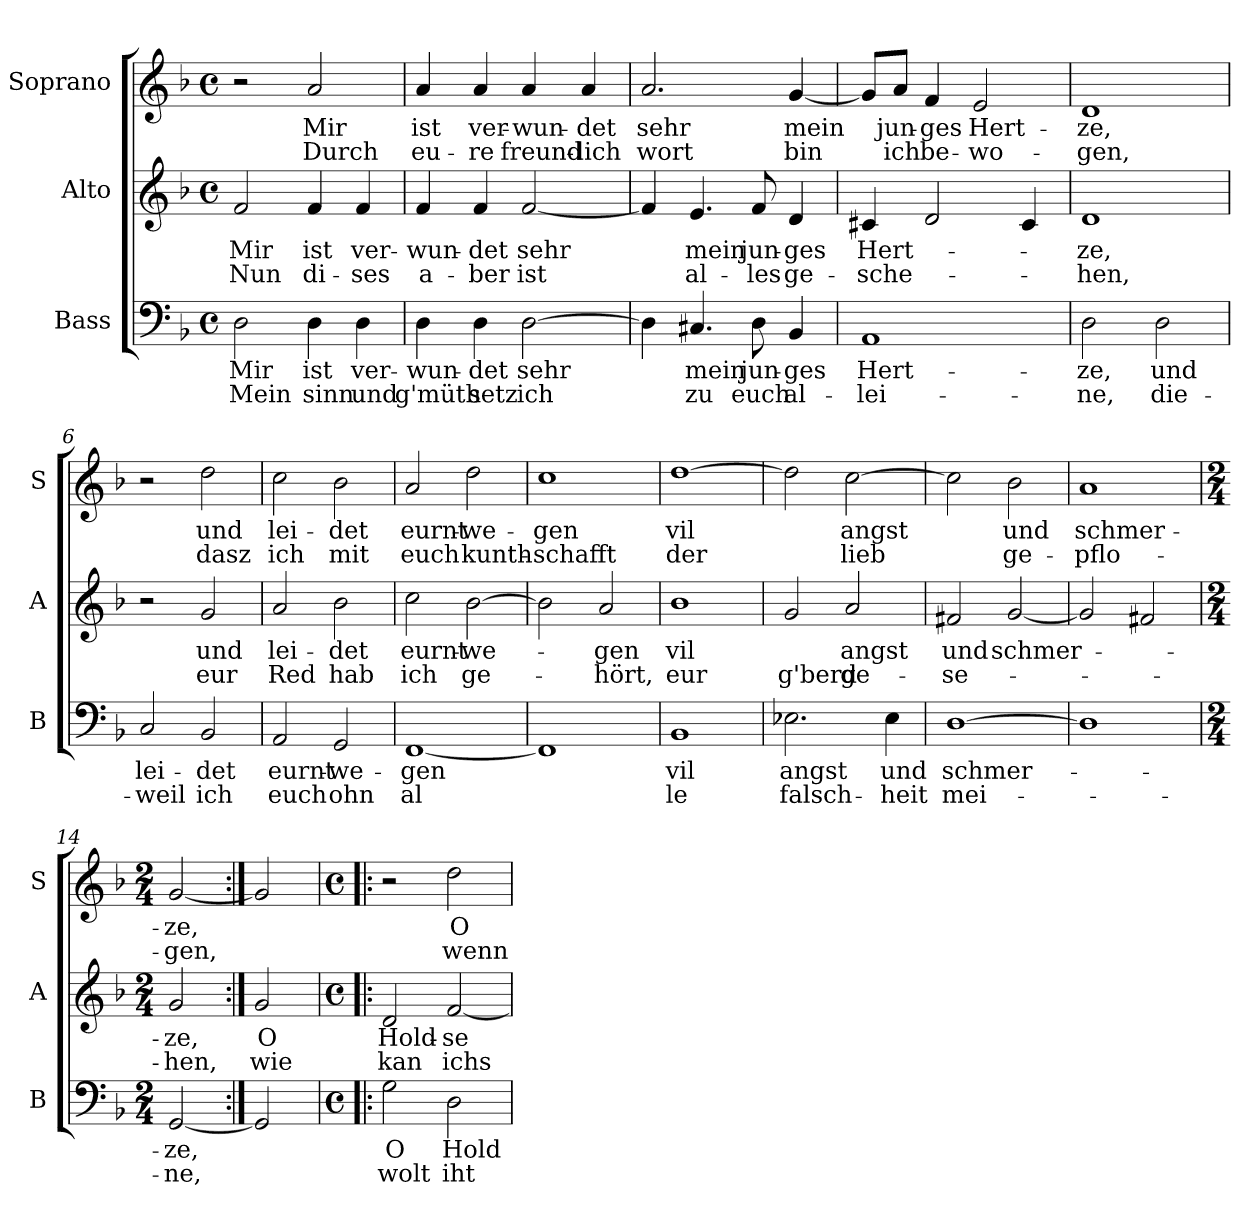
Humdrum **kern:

**kern	**text	**text	**kern	**text	**text	**kern	**text	**text
*part3	*part3	*part3	*part2	*part2	*part2	*part1	*part1	*part1
*staff3	*staff3	*staff3	*staff2	*staff2	*staff2	*staff1	*staff1	*staff1
*I"Bass	*	*	*I"Alto	*	*	*I"Soprano	*	*
*I'B	*	*	*I'A	*	*	*I'S	*	*
*clefF4	*	*	*clefG2	*	*	*clefG2	*	*
*k[b-]	*	*	*k[b-]	*	*	*k[b-]	*	*
*F:	*	*	*F:	*	*	*F:	*	*
*M4/4	*	*	*M4/4	*	*	*M4/4	*	*
*met(c)	*	*	*met(c)	*	*	*met(c)	*	*
=1	=1	=1	=1	=1	=1	=1	=1	=1
!	!LO:LY:b	!LO:LY:b	!	!LO:LY:b	!LO:LY:b	!	!	!
2D\	Mir	Mein	2f/	Mir	Nun	2r	.	.
!	!LO:LY:b	!LO:LY:b	!	!LO:LY:b	!LO:LY:b	!	!LO:LY:b	!LO:LY:b
4D\	ist	sinn	4f/	ist	di-	2a/	Mir	Durch
!	!LO:LY:b	!LO:LY:b	!	!LO:LY:b	!LO:LY:b	!	!	!
4D\	ver-	und	4f/	ver-	-ses	.	.	.
=2	=2	=2	=2	=2	=2	=2	=2	=2
!	!LO:LY:b	!LO:LY:b	!	!LO:LY:b	!LO:LY:b	!	!LO:LY:b	!LO:LY:b
4D\	-wun-	g'müth	4f/	-wun-	a-	4a/	ist	eu-
!	!LO:LY:b	!LO:LY:b	!	!LO:LY:b	!LO:LY:b	!	!LO:LY:b	!LO:LY:b
4D\	-det	setz	4f/	-det	-ber	4a/	ver-	-re
!	!LO:LY:b	!LO:LY:b	!	!LO:LY:b	!LO:LY:b	!	!LO:LY:b	!LO:LY:b
[2D\	sehr	ich	[2f/	sehr	ist	4a/	-wun-	freund-
!	!	!	!	!	!	!	!LO:LY:b	!LO:LY:b
.	.	.	.	.	.	4a/	-det	-lich
=3	=3	=3	=3	=3	=3	=3	=3	=3
!	!	!	!	!	!	!	!LO:LY:b	!LO:LY:b
4D\]	.	.	4f/]	.	.	2.a/	sehr	wort
!	!LO:LY:b	!LO:LY:b	!	!LO:LY:b	!LO:LY:b	!	!	!
4.C#X/	mein	zu	4.e/	mein	al-	.	.	.
!	!LO:LY:b	!LO:LY:b	!	!LO:LY:b	!LO:LY:b	!	!	!
8D\	jun-	euch	8f/	jun-	-les	.	.	.
!	!LO:LY:b	!LO:LY:b	!	!LO:LY:b	!LO:LY:b	!	!LO:LY:b	!LO:LY:b
4BB-/	-ges	al-	4d/	-ges	ge-	[4g/	mein	bin
=4	=4	=4	=4	=4	=4	=4	=4	=4
!	!LO:LY:b	!LO:LY:b	!	!LO:LY:b	!LO:LY:b	!	!	!
1AA	Hert-	-lei-	4c#X/	Hert-	-sche-	8g/L]	.	.
!	!	!	!	!	!	!	!LO:LY:b	!LO:LY:b
.	.	.	.	.	.	8a/J	jun-	ich
!	!	!	!	!	!	!	!LO:LY:b	!LO:LY:b
.	.	.	2d/	.	.	4f/	-ges	be-
!	!	!	!	!	!	!	!LO:LY:b	!LO:LY:b
.	.	.	.	.	.	2e/	Hert-	-wo-
.	.	.	4c#/	.	.	.	.	.
=5	=5	=5	=5	=5	=5	=5	=5	=5
!	!LO:LY:b	!LO:LY:b	!	!LO:LY:b	!LO:LY:b	!	!LO:LY:b	!LO:LY:b
2D\	-ze,	-ne,	1d	-ze,	-hen,	1d	-ze,	-gen,
!	!LO:LY:b	!LO:LY:b	!	!	!	!	!	!
2D\	und	die-	.	.	.	.	.	.
!!LO:LB:g=z
=6	=6	=6	=6	=6	=6	=6	=6	=6
!	!LO:LY:b	!LO:LY:b	!	!	!	!	!	!
2C/	lei-	-weil	2r	.	.	2r	.	.
!	!LO:LY:b	!LO:LY:b	!	!LO:LY:b	!LO:LY:b	!	!LO:LY:b	!LO:LY:b
2BB-/	-det	ich	2g/	und	eur	2dd\	und	dasz
=7	=7	=7	=7	=7	=7	=7	=7	=7
!	!LO:LY:b	!LO:LY:b	!	!LO:LY:b	!LO:LY:b	!	!LO:LY:b	!LO:LY:b
2AA/	eurnt-	euch	2a/	lei-	Red	2cc\	lei-	ich
!	!LO:LY:b	!LO:LY:b	!	!LO:LY:b	!LO:LY:b	!	!LO:LY:b	!LO:LY:b
2GG/	-we-	ohn	2b-\	-det	hab	2b-\	-det	mit
=8	=8	=8	=8	=8	=8	=8	=8	=8
!	!LO:LY:b	!LO:LY:b	!	!LO:LY:b	!LO:LY:b	!	!LO:LY:b	!LO:LY:b
[1FF	-gen	al	2cc\	eurnt-	ich	2a/	eurnt-	euch
!	!	!	!	!LO:LY:b	!LO:LY:b	!	!LO:LY:b	!LO:LY:b
.	.	.	[2b-\	-we-	ge-	2dd\	-we-	kunth-
=9	=9	=9	=9	=9	=9	=9	=9	=9
!	!	!	!	!	!	!	!LO:LY:b	!LO:LY:b
1FF]	.	.	2b-\]	.	.	1cc	-gen	-schafft
!	!	!	!	!LO:LY:b	!LO:LY:b	!	!	!
.	.	.	2a/	-gen	-hört,	.	.	.
=10	=10	=10	=10	=10	=10	=10	=10	=10
!	!LO:LY:b	!LO:LY:b	!	!LO:LY:b	!LO:LY:b	!	!LO:LY:b	!LO:LY:b
1BB-	vil	le	1b-	vil	eur	[1dd	vil	der
!!LO:LB:g=z
=11	=11	=11	=11	=11	=11	=11	=11	=11
!	!LO:LY:b	!LO:LY:b	!	!	!LO:LY:b	!	!	!
2.E-X\	angst	falsch-	2g/	.	g'berd	2dd\]	.	.
!	!	!	!	!LO:LY:b	!LO:LY:b	!	!LO:LY:b	!LO:LY:b
.	.	.	2a/	angst	ge-	[2cc\	angst	lieb
!	!LO:LY:b	!LO:LY:b	!	!	!	!	!	!
4E-\	und	-heit	.	.	.	.	.	.
=12	=12	=12	=12	=12	=12	=12	=12	=12
!	!LO:LY:b	!LO:LY:b	!	!LO:LY:b	!LO:LY:b	!	!	!
[1D	schmer-	mei-	2f#X/	und	-se-	2cc\]	.	.
!	!	!	!	!LO:LY:b	!	!	!LO:LY:b	!LO:LY:b
.	.	.	[2g/	schmer-	.	2b-\	und	ge-
=13	=13	=13	=13	=13	=13	=13	=13	=13
!	!	!	!	!	!	!	!LO:LY:b	!LO:LY:b
1D]	.	.	2g/]	.	.	1a	schmer-	-pflo-
.	.	.	2f#X/	.	.	.	.	.
=14	=14	=14	=14	=14	=14	=14	=14	=14
*M2/4	*	*	*M2/4	*	*	*M2/4	*	*
!	!LO:LY:b	!LO:LY:b	!	!LO:LY:b	!LO:LY:b	!	!LO:LY:b	!LO:LY:b
[2GG/	-ze,	-ne,	2g/	-ze,	-hen,	[2g/	-ze,	-gen,
=15:|!	=15:|!	=15:|!	=15:|!	=15:|!	=15:|!	=15:|!	=15:|!	=15:|!
!	!	!	!	!LO:LY:b	!LO:LY:b	!	!	!
2GG/]	.	.	2g/	O	wie	2g/]	.	.
!!LO:PB:g=z
=16!|:	=16!|:	=16!|:	=16!|:	=16!|:	=16!|:	=16!|:	=16!|:	=16!|:
*M4/4	*	*	*M4/4	*	*	*M4/4	*	*
*met(c)	*	*	*met(c)	*	*	*met(c)	*	*
!	!LO:LY:b	!LO:LY:b	!	!LO:LY:b	!LO:LY:b	!	!	!
2G\	O	wolt	2d/	Hold-	kan	2r	.	.
!	!LO:LY:b	!LO:LY:b	!	!LO:LY:b	!LO:LY:b	!	!LO:LY:b	!LO:LY:b
2D\	Hold-	iht	[2f/	-se-	ichs	2dd\	O	wenn
=	=	=	=	=	=	=	=	=
*-	*-	*-	*-	*-	*-	*-	*-	*-
